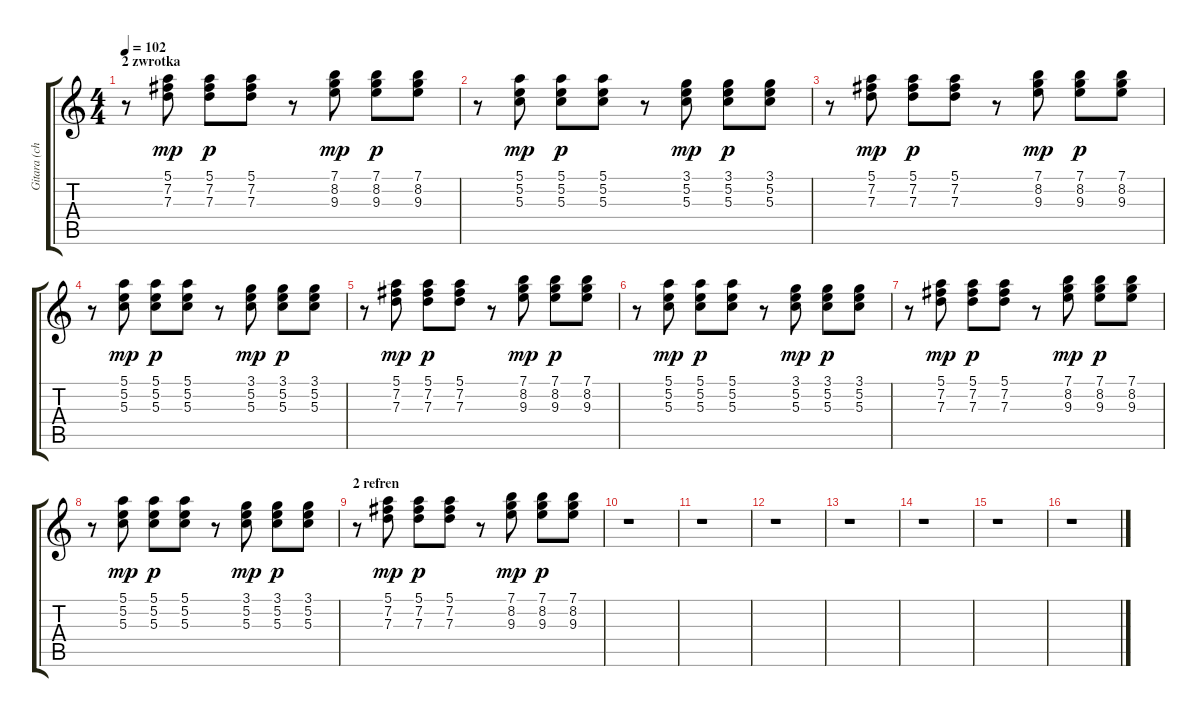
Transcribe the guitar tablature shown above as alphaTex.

\track ("Gitara (chorus)" "Gitara (ch") {instrument electricguitarclean}
\staff {score tabs}
\tuning (E4 B3 G3 D3 A2 E2) {hide}
\ts (4 4)
\section ("" "2 zwrotka")
\tempo 102
\clef g2
\ks c
r.8{dy p} (5.1 7.2 7.3).8{dy mp} (5.1 7.2 7.3).8{dy p} (5.1 7.2 7.3).8 r.8 (7.1 8.2 9.3).8{dy mp} (7.1 8.2 9.3).8{dy p} (7.1 8.2 9.3).8 |
r.8 (5.1 5.2 5.3).8{dy mp} (5.1 5.2 5.3).8{dy p} (5.1 5.2 5.3).8 r.8 (3.1 5.2 5.3).8{dy mp} (3.1 5.2 5.3).8{dy p} (3.1 5.2 5.3).8 |
r.8 (5.1 7.2 7.3).8{dy mp} (5.1 7.2 7.3).8{dy p} (5.1 7.2 7.3).8 r.8 (7.1 8.2 9.3).8{dy mp} (7.1 8.2 9.3).8{dy p} (7.1 8.2 9.3).8 |
r.8 (5.1 5.2 5.3).8{dy mp} (5.1 5.2 5.3).8{dy p} (5.1 5.2 5.3).8 r.8 (3.1 5.2 5.3).8{dy mp} (3.1 5.2 5.3).8{dy p} (3.1 5.2 5.3).8 |
r.8 (5.1 7.2 7.3).8{dy mp} (5.1 7.2 7.3).8{dy p} (5.1 7.2 7.3).8 r.8 (7.1 8.2 9.3).8{dy mp} (7.1 8.2 9.3).8{dy p} (7.1 8.2 9.3).8 |
r.8 (5.1 5.2 5.3).8{dy mp} (5.1 5.2 5.3).8{dy p} (5.1 5.2 5.3).8 r.8 (3.1 5.2 5.3).8{dy mp} (3.1 5.2 5.3).8{dy p} (3.1 5.2 5.3).8 |
r.8 (5.1 7.2 7.3).8{dy mp} (5.1 7.2 7.3).8{dy p} (5.1 7.2 7.3).8 r.8 (7.1 8.2 9.3).8{dy mp} (7.1 8.2 9.3).8{dy p} (7.1 8.2 9.3).8 |
r.8 (5.1 5.2 5.3).8{dy mp} (5.1 5.2 5.3).8{dy p} (5.1 5.2 5.3).8 r.8 (3.1 5.2 5.3).8{dy mp} (3.1 5.2 5.3).8{dy p} (3.1 5.2 5.3).8 |
\section ("" "2 refren")
r.8 (5.1 7.2 7.3).8{dy mp} (5.1 7.2 7.3).8{dy p} (5.1 7.2 7.3).8 r.8 (7.1 8.2 9.3).8{dy mp} (7.1 8.2 9.3).8{dy p} (7.1 8.2 9.3).8 |
r.1 |
r.1 |
r.1 |
r.1 |
r.1 |
r.1 |
r.1
